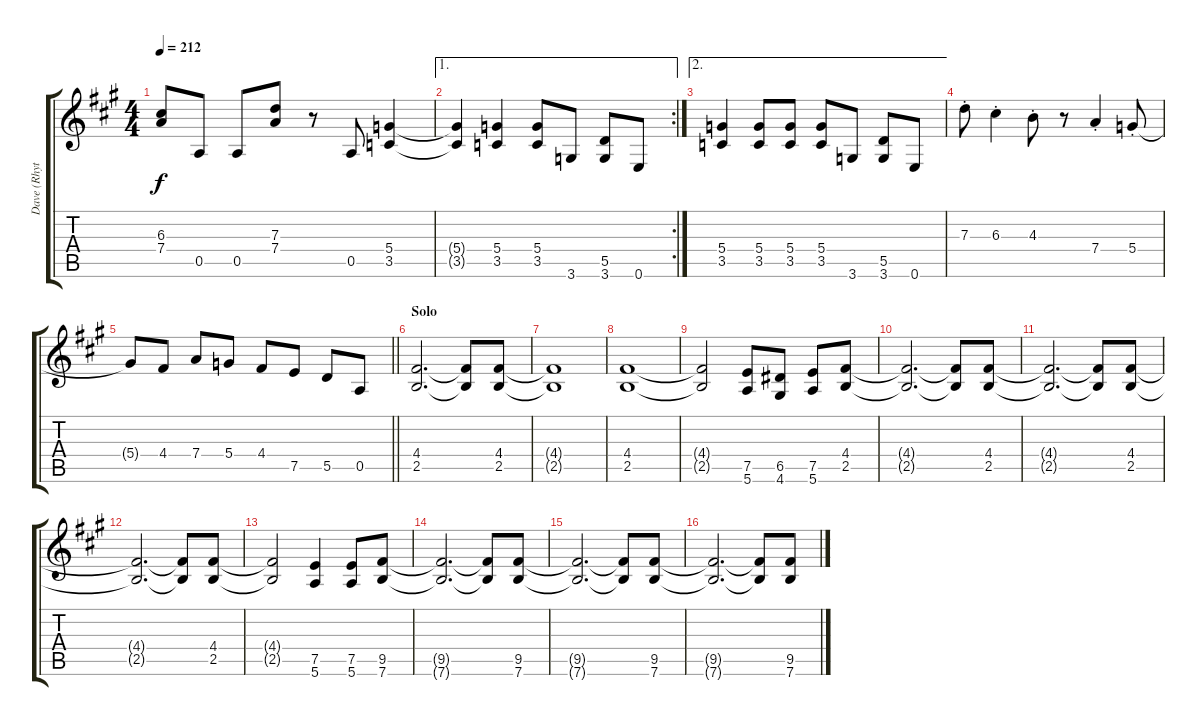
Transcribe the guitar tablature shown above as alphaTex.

\track ("Dave (Rhythm 1)" "Dave (Rhyt") {instrument distortionguitar}
\staff {score tabs}
\tuning (E4 B3 G3 D3 A2 E2) {hide}
\ts (4 4)
\tempo 212
\clef g2
\ks a
(6.3 7.4).8{dy f} 0.5.8 0.5.8 (7.3 7.4).8 r.8 0.5.8 (5.4 3.5).4 |
\ae 1
\rc 2
(5.4{t} 3.5{t}).4 (5.4 3.5).4 (5.4 3.5).8 3.6.8 (5.5 3.6).8 0.6.8 |
\ae 2
(5.4 3.5).4 (5.4 3.5).8 (5.4 3.5).8 (5.4 3.5).8 3.6.8 (5.5 3.6).8 0.6.8 |
7.3{st}.8 6.3{st}.4 4.3{st}.8 r.8 7.4{st}.4 5.4{st}.8 |
\barLineRight lightlight
5.4{t}.8 4.4.8 7.4.8 5.4.8 4.4.8 7.5.8 5.5.8 0.5.8 |
\section ("" "Solo")
(4.4 2.5).2{d} (4.4{t} 2.5{t}).8 (4.4 2.5).8 |
(4.4{t} 2.5{t}).1 |
(4.4 2.5).1 |
(4.4{t} 2.5{t}).2 (7.5 5.6).8 (6.5 4.6).8 (7.5 5.6).8 (4.4 2.5).8 |
(4.4{t} 2.5{t}).2{d} (4.4{t} 2.5{t}).8 (4.4 2.5).8 |
(4.4{t} 2.5{t}).2{d} (4.4{t} 2.5{t}).8 (4.4 2.5).8 |
(4.4{t} 2.5{t}).2{d} (4.4{t} 2.5{t}).8 (4.4 2.5).8 |
(4.4{t} 2.5{t}).2 (7.5 5.6).4 (7.5 5.6).8 (9.5 7.6).8 |
(9.5{t} 7.6{t}).2{d} (9.5{t} 7.6{t}).8 (9.5 7.6).8 |
(9.5{t} 7.6{t}).2{d} (9.5{t} 7.6{t}).8 (9.5 7.6).8 |
(9.5{t} 7.6{t}).2{d} (9.5{t} 7.6{t}).8 (9.5 7.6).8
